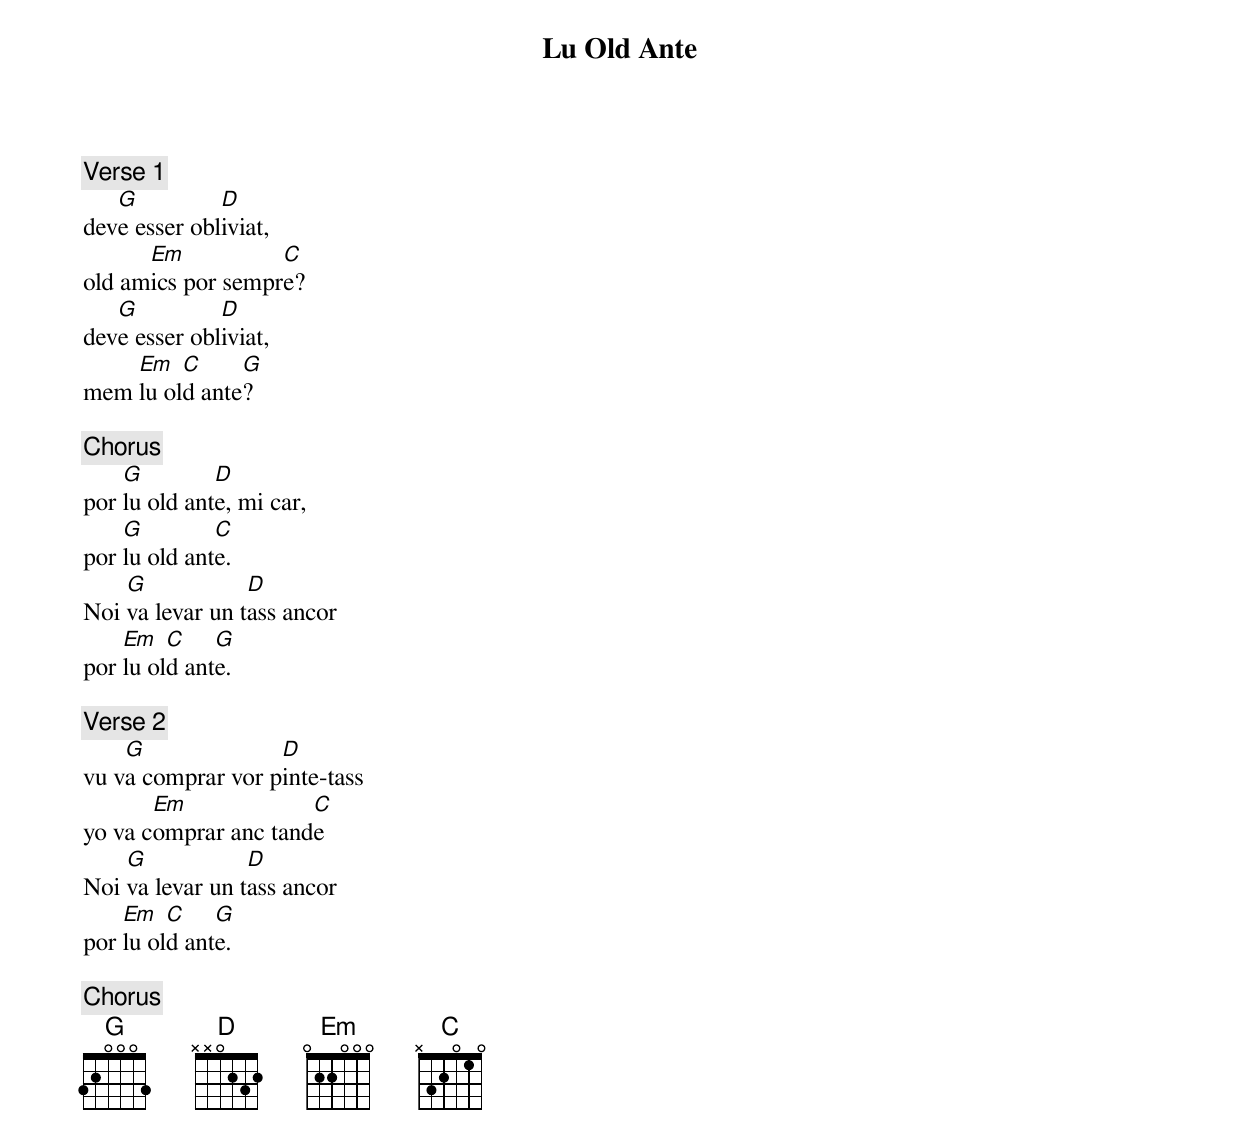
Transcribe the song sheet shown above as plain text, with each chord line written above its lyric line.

Lu Old Ante

[Verse 1]
   G          D
deve esser obliviat,
      Em           C
old amics por sempre?
   G          D
deve esser obliviat,
    Em   C     G
mem lu old ante?

[Chorus]
    G         D
por lu old ante, mi car,
    G         C
por lu old ante.
    G            D
Noi va levar un tass ancor
    Em   C    G
por lu old ante.

[Verse 2]
    G              D
vu va comprar vor pinte-tass
       Em             C
yo va comprar anc tande
    G            D
Noi va levar un tass ancor
    Em   C    G
por lu old ante.

[Chorus]
